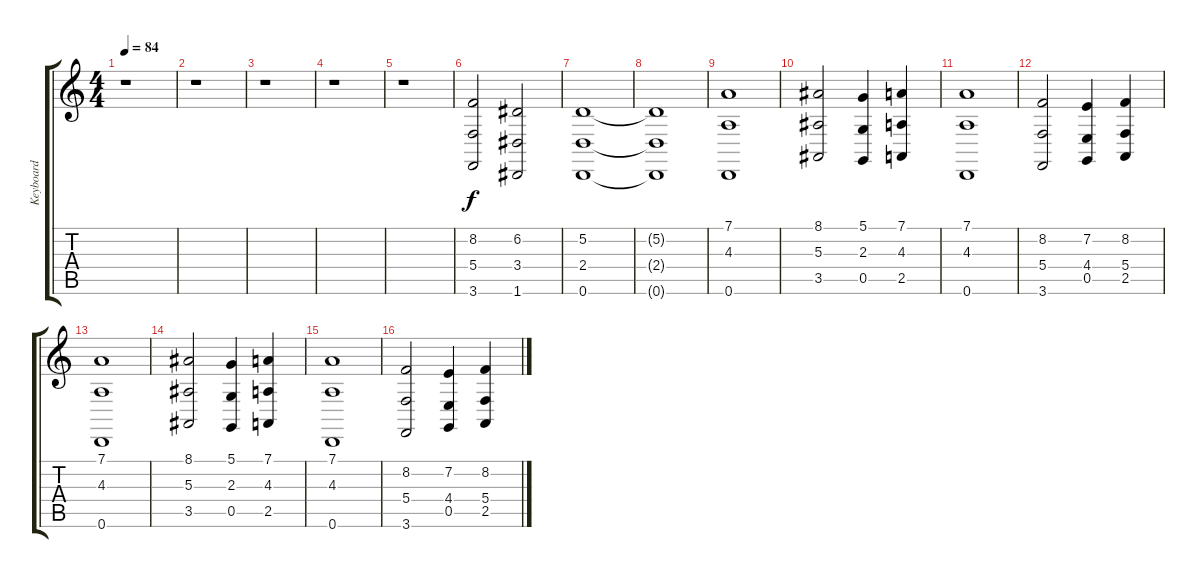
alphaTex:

\track ("Keyboard" "Keyboard") {instrument stringensemble1}
\staff {score tabs}
\tuning (D4 A3 F3 C3 G2 D2) {hide}
\ts (4 4)
\tempo 84
\clef g2
\ks c
r.1{dy f} |
r.1 |
r.1 |
r.1 |
r.1 |
(8.2 5.4 3.6).2 (6.2 3.4 1.6).2 |
(5.2 2.4 0.6).1 |
(5.2{t} 2.4{t} 0.6{t}).1 |
(7.1 4.3 0.6).1 |
(8.1 5.3 3.5).2 (5.1 2.3 0.5).4 (7.1 4.3 2.5).4 |
(7.1 4.3 0.6).1 |
(8.2 5.4 3.6).2 (7.2 4.4 0.5).4 (8.2 5.4 2.5).4 |
(7.1 4.3 0.6).1 |
(8.1 5.3 3.5).2 (5.1 2.3 0.5).4 (7.1 4.3 2.5).4 |
(7.1 4.3 0.6).1 |
(8.2 5.4 3.6).2 (7.2 4.4 0.5).4 (8.2 5.4 2.5).4
